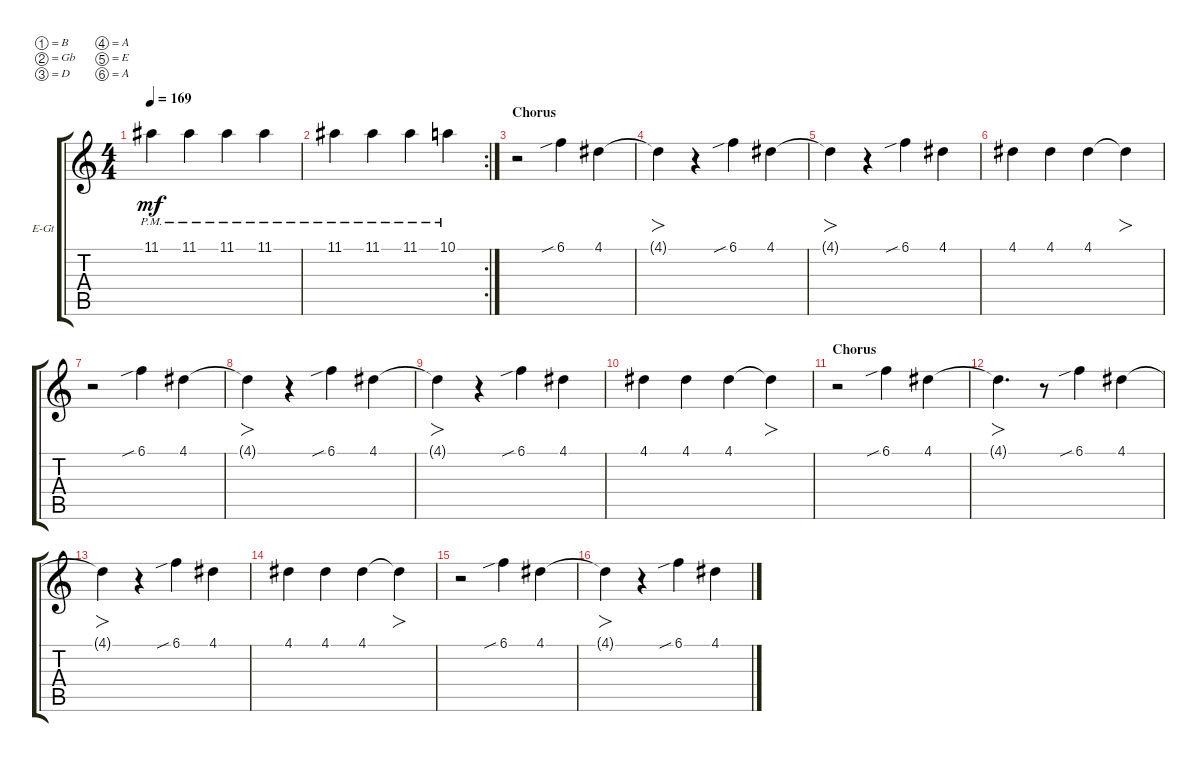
\bracketExtendMode groupsimilarinstruments
\firstSystemTrackNameOrientation horizontal
\otherSystemsTrackNameOrientation horizontal
\track ("Rhythm Guitar" "E-Gt") {instrument distortionguitar}
\staff {score tabs}
\tuning (B3 Gb3 D3 A2 E2 A1)
\ts (4 4)
\tempo 169
\clef g2
\ks c
11.1{pm}.4{dy mf} 11.1{pm}.4 11.1{pm}.4 11.1{pm}.4 |
\rc 2
11.1{pm}.4 11.1{pm}.4 11.1{pm}.4 10.1{pm}.4 |
\section ("" "Chorus")
r.2 6.1{sib}.4 4.1.4 |
4.1{t}.4{fo} r.4 6.1{sib}.4 4.1.4 |
4.1{t}.4{fo} r.4 6.1{sib}.4 4.1.4 |
4.1.4 4.1.4 4.1.4 4.1{t}.4{fo} |
r.2 6.1{sib}.4 4.1.4 |
4.1{t}.4{fo} r.4 6.1{sib}.4 4.1.4 |
4.1{t}.4{fo} r.4 6.1{sib}.4 4.1.4 |
4.1.4 4.1.4 4.1.4 4.1{t}.4{fo} |
\section ("" "Chorus")
r.2 6.1{sib}.4 4.1.4 |
4.1{t}.4{fo d} r.8 6.1{sib}.4 4.1.4 |
4.1{t}.4{fo} r.4 6.1{sib}.4 4.1.4 |
4.1.4 4.1.4 4.1.4 4.1{t}.4{fo} |
r.2 6.1{sib}.4 4.1.4 |
4.1{t}.4{fo} r.4 6.1{sib}.4 4.1.4
